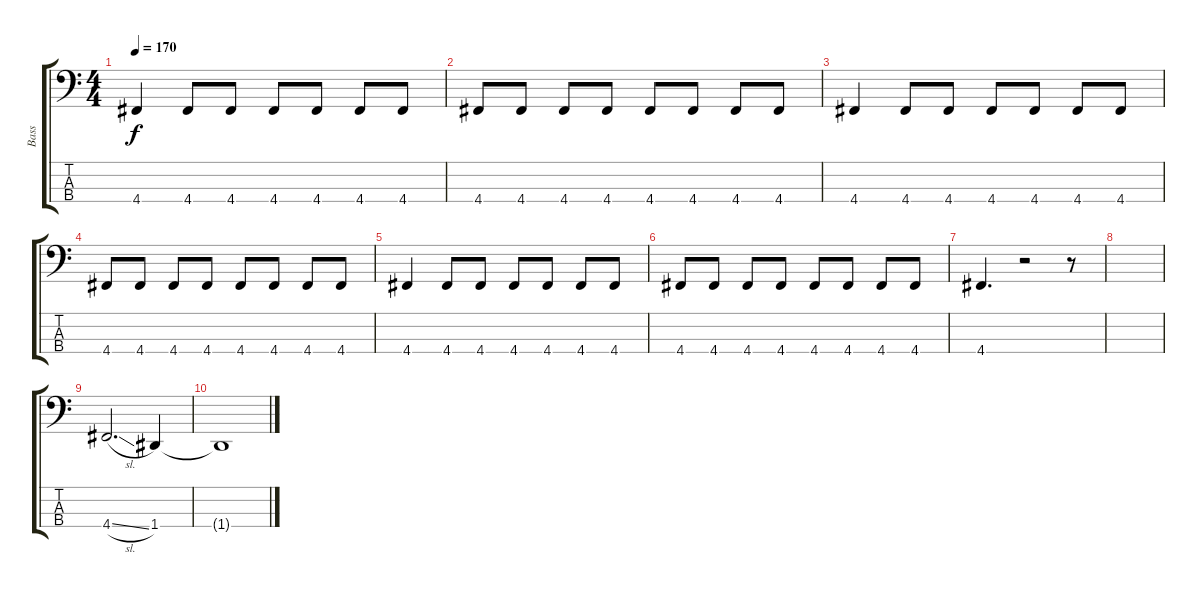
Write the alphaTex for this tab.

\track ("Bass" "Bass") {instrument electricbassfinger}
\staff {score tabs}
\tuning (G2 D2 A1 D1) {hide}
\ts (4 4)
\tempo 170
\clef f4
\ks c
4.4.4{dy f} 4.4.8 4.4.8 4.4.8 4.4.8 4.4.8 4.4.8 |
4.4.8 4.4.8 4.4.8 4.4.8 4.4.8 4.4.8 4.4.8 4.4.8 |
4.4.4 4.4.8 4.4.8 4.4.8 4.4.8 4.4.8 4.4.8 |
4.4.8 4.4.8 4.4.8 4.4.8 4.4.8 4.4.8 4.4.8 4.4.8 |
4.4.4 4.4.8 4.4.8 4.4.8 4.4.8 4.4.8 4.4.8 |
4.4.8 4.4.8 4.4.8 4.4.8 4.4.8 4.4.8 4.4.8 4.4.8 |
4.4.4{d} r.2 r.8 |
|
4.4{sl}.2{d} 1.4.4 |
1.4{t}.1{volume 0}
